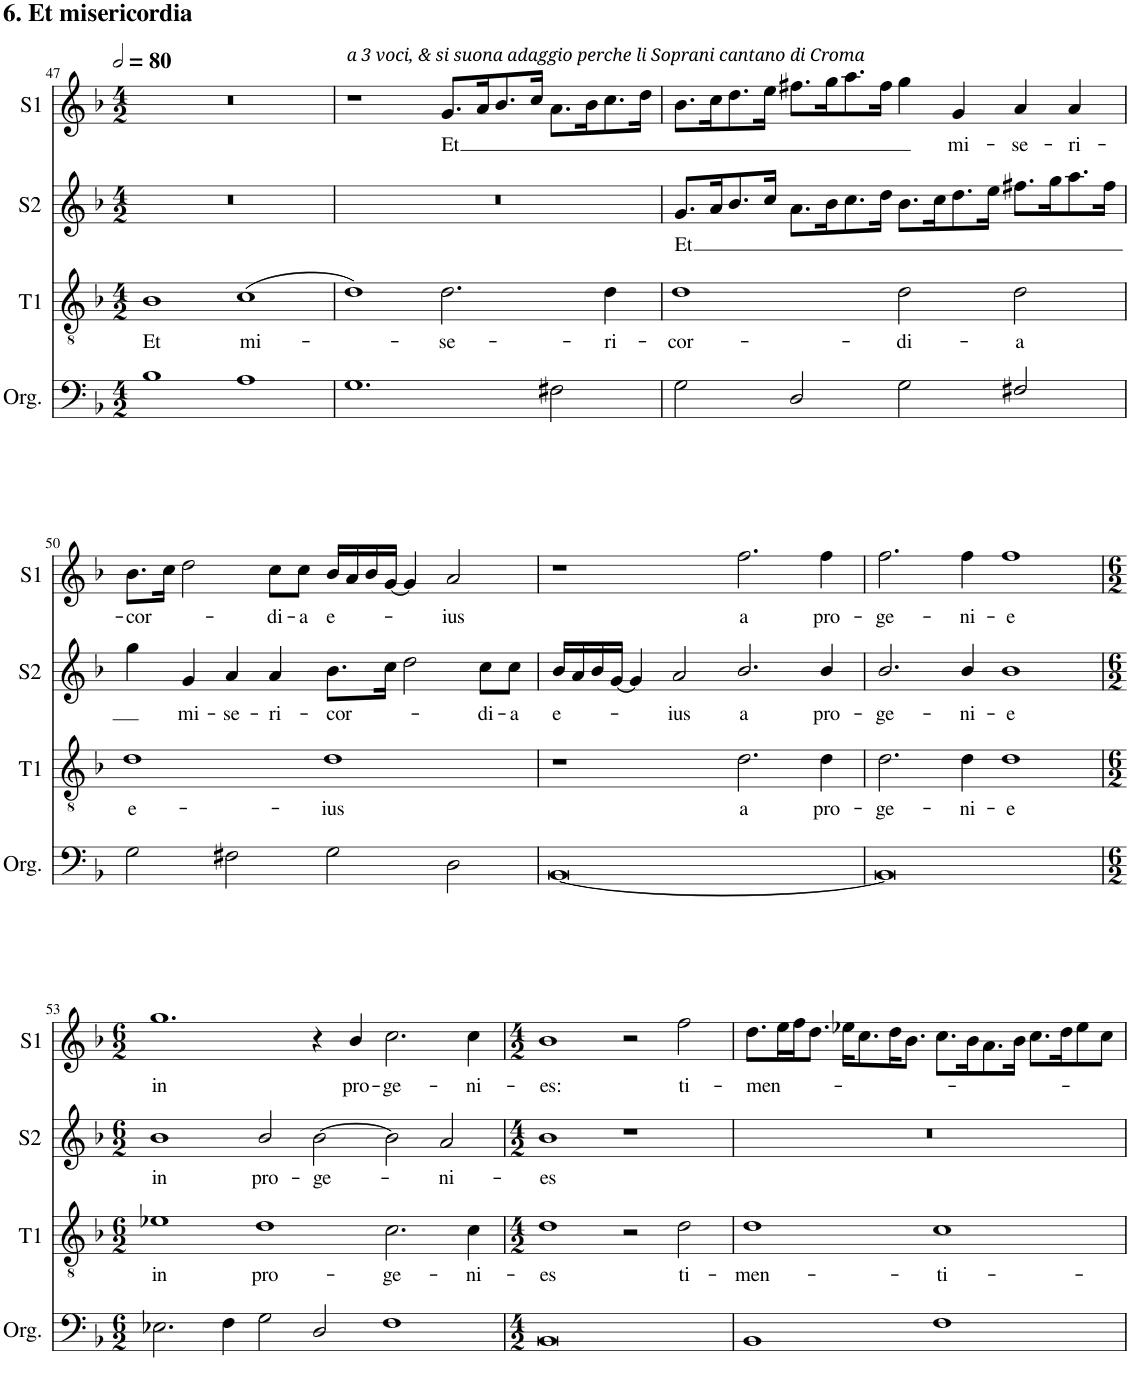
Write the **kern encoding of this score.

**kern	**kern	**text	**kern	**text	**kern	**text
*part4	*part3	*part3	*part2	*part2	*part1	*part1
*staff4	*staff3	*staff3	*staff2	*staff2	*staff1	*staff1
*I"Orgue	*I"Ténor 1	*	*I"Soprano 2	*	*I"Soprano 1	*
*I'Org.	*I'T1	*	*I'S2	*	*I'S1	*
!!LO:PB:g=z
*clefF4	*clefGv2	*	*clefG2	*	*clefG2	*
*k[b-]	*k[b-]	*	*k[b-]	*	*k[b-]	*
*M4/2	*M4/2	*	*M4/2	*	*M4/2	*
*MM160	*MM160	*	*MM160	*	*MM160	*
=47	=47	=47	=47	=47	=47	=47
!	!	!	!	!	!LO:TX:a:B:t=6. Et misericordia	!
!	!	!LO:LY:b	!	!	!	!
1B-	1B-	Et	0r	.	0r	.
!	!	!LO:LY:b	!	!	!	!
1A	(>1c	mi-	.	.	.	.
=48	=48	=48	=48	=48	=48	=48
!	!	!	!	!	!LO:TX:a:i:t=a 3 voci, & si suona adaggio perche li Soprani cantano di Croma	!
1.G	1d)	.	0r	.	1r	.
!	!	!LO:LY:b	!	!	!	!LO:LY:b
.	2.d\	-se-	.	.	8.g/L	Et
.	.	.	.	.	16a/K	.
.	.	.	.	.	8.b-/	.
.	.	.	.	.	16cc/Jk	.
2F#X\	.	.	.	.	8.a\L	.
.	.	.	.	.	16b-\K	.
!	!	!LO:LY:b	!	!	!	!
.	4d\	-ri-	.	.	8.cc\	.
.	.	.	.	.	16dd\Jk	.
=49	=49	=49	=49	=49	=49	=49
!	!	!LO:LY:b	!	!LO:LY:b	!	!
2G\	1d	-cor-	8.g/L	Et	8.b-\L	.
.	.	.	16a/K	.	16cc\K	.
.	.	.	8.b-/	.	8.dd\	.
.	.	.	16cc/Jk	.	16ee\Jk	.
2D/	.	.	8.a\L	.	8.ff#X\L	.
.	.	.	16b-\K	.	16gg\K	.
.	.	.	8.cc\	.	8.aa\	.
.	.	.	16dd\Jk	.	16ff#\Jk	.
!	!	!LO:LY:b	!	!	!	!
2G\	2d\	-di-	8.b-\L	.	4gg\	.
.	.	.	16cc\K	.	.	.
!	!	!	!	!	!	!LO:LY:b
.	.	.	8.dd\	.	4g/	mi-
.	.	.	16ee\Jk	.	.	.
!	!	!LO:LY:b	!	!	!	!LO:LY:b
2F#X/	2d\	-a	8.ff#X\L	.	4a/	-se-
.	.	.	16gg\K	.	.	.
!	!	!	!	!	!	!LO:LY:b
.	.	.	8.aa\	.	4a/	-ri-
.	.	.	16ff#\Jk	.	.	.
!!LO:LB:g=z
=50	=50	=50	=50	=50	=50	=50
!	!	!LO:LY:b	!	!	!	!LO:LY:b
2G\	1d	e-	4gg\	.	8.b-\L	-cor-
.	.	.	.	.	16cc\Jk	.
!	!	!	!	!LO:LY:b	!	!
.	.	.	4g/	mi-	2dd\	.
!	!	!	!	!LO:LY:b	!	!
2F#X\	.	.	4a/	-se-	.	.
!	!	!	!	!LO:LY:b	!	!LO:LY:b
.	.	.	4a/	-ri-	8cc\L	-di-
!	!	!	!	!	!	!LO:LY:b
.	.	.	.	.	8cc\J	-a
!	!	!LO:LY:b	!	!LO:LY:b	!	!LO:LY:b
2G\	1d	-ius	8.b-\L	-cor-	16b-/LL	e-
.	.	.	.	.	16a/	.
.	.	.	.	.	16b-/	.
.	.	.	16cc\Jk	.	[16g/JJ	.
.	.	.	2dd\	.	4g/]	.
!	!	!	!	!	!	!LO:LY:b
2D\	.	.	.	.	2a/	-ius
!	!	!	!	!LO:LY:b	!	!
.	.	.	8cc\L	-di-	.	.
!	!	!	!	!LO:LY:b	!	!
.	.	.	8cc\J	-a	.	.
=51	=51	=51	=51	=51	=51	=51
!	!	!	!	!LO:LY:b	!	!
[0BB-	1r	.	16b-/LL	e-	1r	.
.	.	.	16a/	.	.	.
.	.	.	16b-/	.	.	.
.	.	.	[16g/JJ	.	.	.
.	.	.	4g/]	.	.	.
!	!	!	!	!LO:LY:b	!	!
.	.	.	2a/	-ius	.	.
!	!	!LO:LY:b	!	!LO:LY:b	!	!LO:LY:b
.	2.d\	a	2.b-/	a	2.ff\	a
!	!	!LO:LY:b	!	!LO:LY:b	!	!LO:LY:b
.	4d\	pro-	4b-/	pro-	4ff\	pro-
=52	=52	=52	=52	=52	=52	=52
!	!	!LO:LY:b	!	!LO:LY:b	!	!LO:LY:b
0BB-]	2.d\	-ge-	2.b-/	-ge-	2.ff\	-ge-
!	!	!LO:LY:b	!	!LO:LY:b	!	!LO:LY:b
.	4d\	-ni-	4b-/	-ni-	4ff\	-ni-
!	!	!LO:LY:b	!	!LO:LY:b	!	!LO:LY:b
.	1d	-e	1b-	-e	1ff	-e
!!LO:LB:g=z
=53	=53	=53	=53	=53	=53	=53
*M6/2	*M6/2	*	*M6/2	*	*M6/2	*
!	!	!LO:LY:b	!	!LO:LY:b	!	!LO:LY:b
2.E-X\	1e-X	in	1b-	in	1.gg	in
4F\	.	.	.	.	.	.
!	!	!LO:LY:b	!	!LO:LY:b	!	!
2G\	1d	pro-	2b-/	pro-	.	.
!	!	!	!	!LO:LY:b	!	!
2D/	.	.	[2b-\	-ge-	4r	.
!	!	!	!	!	!	!LO:LY:b
.	.	.	.	.	4b-/	pro-
!	!	!LO:LY:b	!	!	!	!LO:LY:b
1F	2.c\	-ge-	2b-\]	.	2.cc\	-ge-
!	!	!	!	!LO:LY:b	!	!
.	.	.	2a/	-ni-	.	.
!	!	!LO:LY:b	!	!	!	!LO:LY:b
.	4c\	-ni-	.	.	4cc\	-ni-
=54	=54	=54	=54	=54	=54	=54
*M4/2	*M4/2	*	*M4/2	*	*M4/2	*
!	!	!LO:LY:b	!	!LO:LY:b	!	!LO:LY:b
0BB-	1d	-es	1b-	-es	1b-	-es:
.	2r	.	1r	.	2r	.
!	!	!LO:LY:b	!	!	!	!LO:LY:b
.	2d\	ti-	.	.	2ff\	ti-
=55	=55	=55	=55	=55	=55	=55
!	!	!LO:LY:b	!	!	!	!LO:LY:b
1BB-	1d	-men-	0r	.	8.dd\L	-men-
.	.	.	.	.	16ee\L	.
.	.	.	.	.	16ff\J	.
.	.	.	.	.	8.dd\J	.
.	.	.	.	.	16ee-X\KL	.
.	.	.	.	.	8.cc\	.
.	.	.	.	.	16dd\K	.
.	.	.	.	.	8.b-\J	.
!	!	!LO:LY:b	!	!	!	!
1F	1c	-ti-	.	.	8.cc\L	.
.	.	.	.	.	16b-\K	.
.	.	.	.	.	8.a\	.
.	.	.	.	.	16b-\Jk	.
.	.	.	.	.	8.cc\L	.
.	.	.	.	.	16dd\K	.
.	.	.	.	.	8ee-\	.
.	.	.	.	.	8cc\J	.
=	=	=	=	=	=	=
*-	*-	*-	*-	*-	*-	*-
